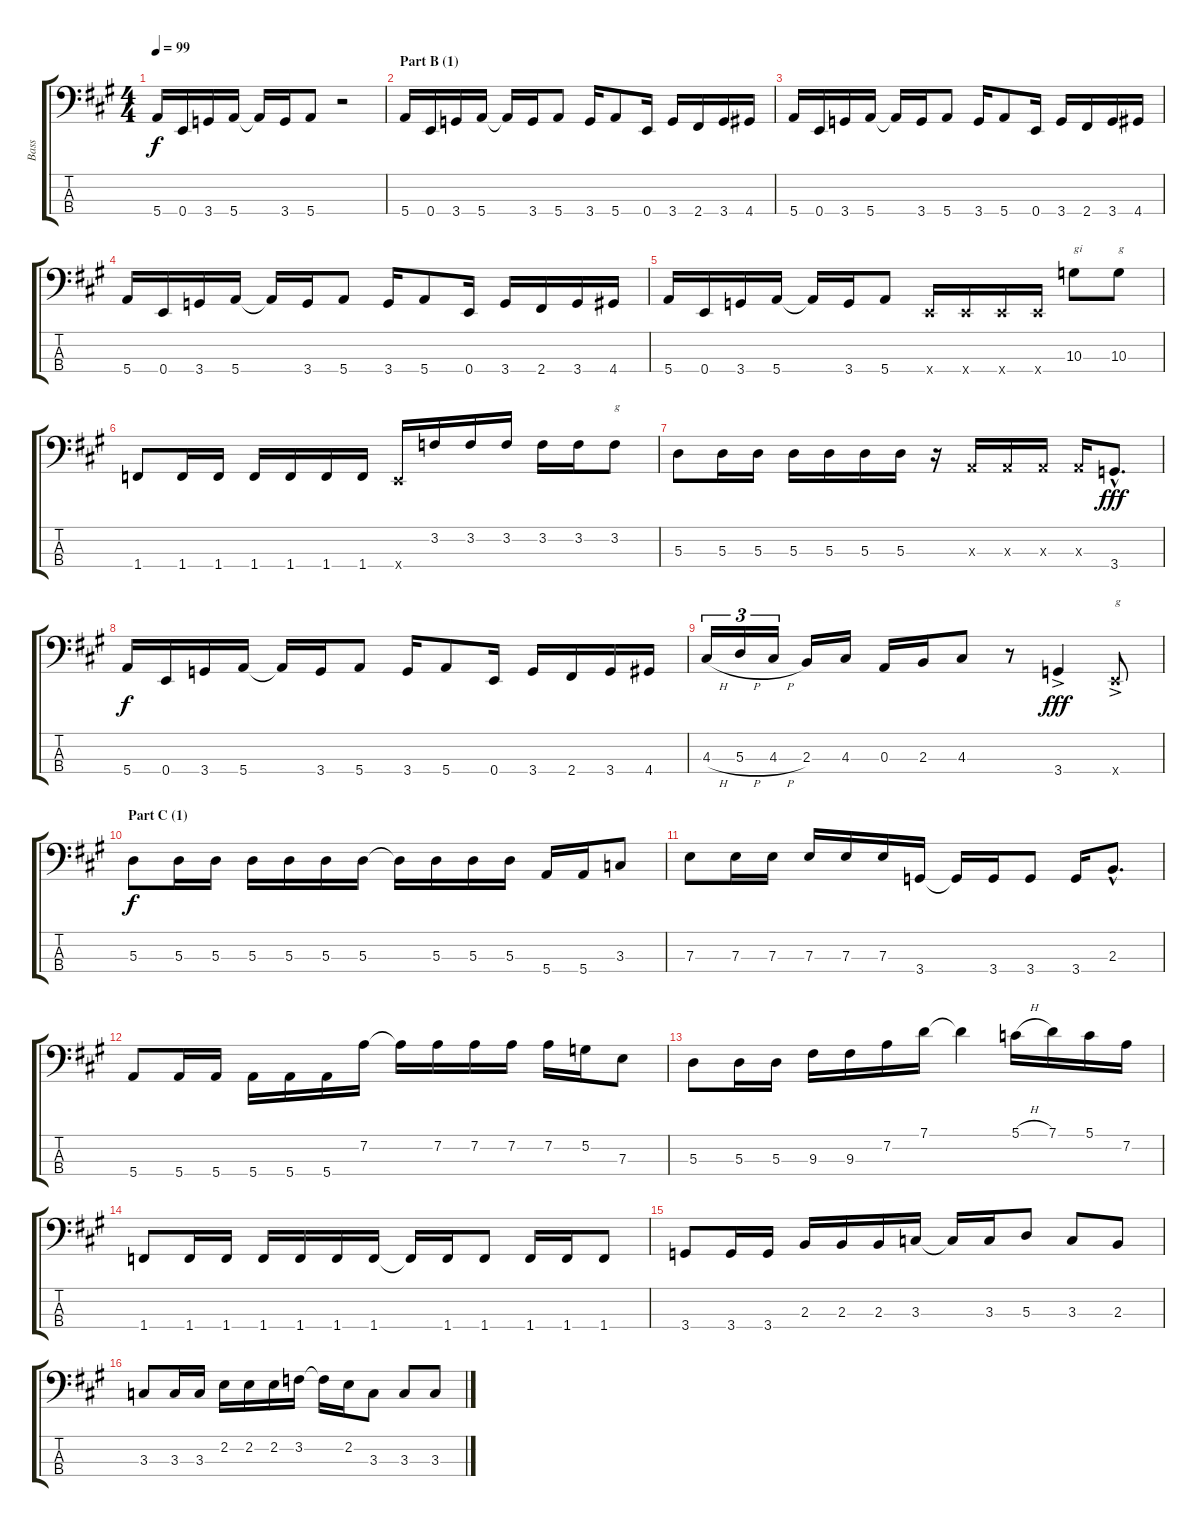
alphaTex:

\track ("Bass" "Bass") {instrument electricbasspick}
\staff {score tabs}
\tuning (G2 D2 A1 E1) {hide}
\ts (4 4)
\tempo 99
\clef f4
\ks a
5.4.16{dy f} 0.4.16 3.4.16 5.4.16 5.4{t}.16 3.4.16 5.4.8 r.2 |
\section ("" "Part B (1)")
5.4.16 0.4.16 3.4.16 5.4.16 5.4{t}.16 3.4.16 5.4.8 3.4.16 5.4.8 0.4.16 3.4.16 2.4.16 3.4.16 4.4.16 |
5.4.16 0.4.16 3.4.16 5.4.16 5.4{t}.16 3.4.16 5.4.8 3.4.16 5.4.8 0.4.16 3.4.16 2.4.16 3.4.16 4.4.16 |
5.4.16 0.4.16 3.4.16 5.4.16 5.4{t}.16 3.4.16 5.4.8 3.4.16 5.4.8 0.4.16 3.4.16 2.4.16 3.4.16 4.4.16 |
5.4.16 0.4.16 3.4.16 5.4.16 5.4{t}.16 3.4.16 5.4.8 0.4{x}.16 0.4{x}.16 0.4{x}.16 0.4{x}.16 10.3.8{txt "gi"} 10.3.8{txt "g"} |
1.4.8 1.4.16 1.4.16 1.4.16 1.4.16 1.4.16 1.4.16 0.4{x}.16 3.2.16 3.2.16 3.2.16 3.2.16 3.2.16 3.2.8{txt "g"} |
5.3.8 5.3.16 5.3.16 5.3.16 5.3.16 5.3.16 5.3.16 r.16 0.3{x}.16 0.3{x}.16 0.3{x}.16 0.3{x}.16 3.4{hac}.8{d dy fff} |
5.4.16{dy f} 0.4.16 3.4.16 5.4.16 5.4{t}.16 3.4.16 5.4.8 3.4.16 5.4.8 0.4.16 3.4.16 2.4.16 3.4.16 4.4.16 |
4.3{h}.16{tu (3 2)} 5.3{h}.16{tu (3 2)} 4.3{h}.16{tu (3 2)} 2.3.16 4.3.16 0.3.16 2.3.16 4.3.8 r.8 3.4{ac}.4{dy fff} 0.4{ac x}.8{txt "g"} |
\section ("" "Part C (1)")
5.3.8{dy f} 5.3.16 5.3.16 5.3.16 5.3.16 5.3.16 5.3.16 5.3{t}.16 5.3.16 5.3.16 5.3.16 5.4.16 5.4.16 3.3.8 |
7.3.8 7.3.16 7.3.16 7.3.16 7.3.16 7.3.16 3.4.16 3.4{t}.16 3.4.16 3.4.8 3.4.16 2.3{hac}.8{d} |
5.4.8 5.4.16 5.4.16 5.4.16 5.4.16 5.4.16 7.2.16 7.2{t}.16 7.2.16 7.2.16 7.2.16 7.2.16 5.2.16 7.3.8 |
5.3.8 5.3.16 5.3.16 9.3.16 9.3.16 7.2.16 7.1.16 7.1{t}.4 5.1{h}.16 7.1.16 5.1.16 7.2.16 |
1.4.8 1.4.16 1.4.16 1.4.16 1.4.16 1.4.16 1.4.16 1.4{t}.16 1.4.16 1.4.8 1.4.16 1.4.16 1.4.8 |
3.4.8 3.4.16 3.4.16 2.3.16 2.3.16 2.3.16 3.3.16 3.3{t}.16 3.3.16 5.3.8 3.3.8 2.3.8 |
3.3.8 3.3.16 3.3.16 2.2.16 2.2.16 2.2.16 3.2.16 3.2{t}.16 2.2.16 3.3.8 3.3.8 3.3.8
